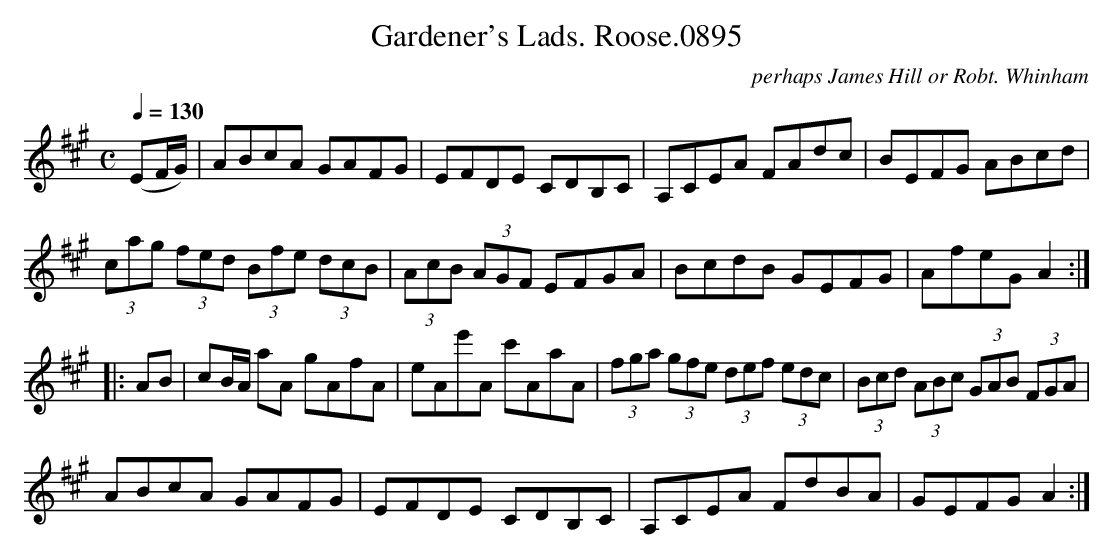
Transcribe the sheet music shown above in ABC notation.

X:1
T:Gardener's Lads. Roose.0895
C:perhaps James Hill or Robt. Whinham
Q:1/4=130
L:1/8
M:C
K:A
(EF/G/)|ABcA GAFG|EFDE CDB,C| A,CEA FAdc|BEFG ABcd|
(3cag (3fed (3Bfe (3dcB|(3AcB (3AGF EFGA|BcdB GEFG| AfeG A2:|
|:AB|cB/A/ aA gAfA|eAe'A c'AaA|(3fga (3gfe (3def (3edc|(3Bcd (3ABc (3GAB (3FGA|
ABcA GAFG|EFDE CDB,C|A,CEA FdBA|GEFG A2:|
